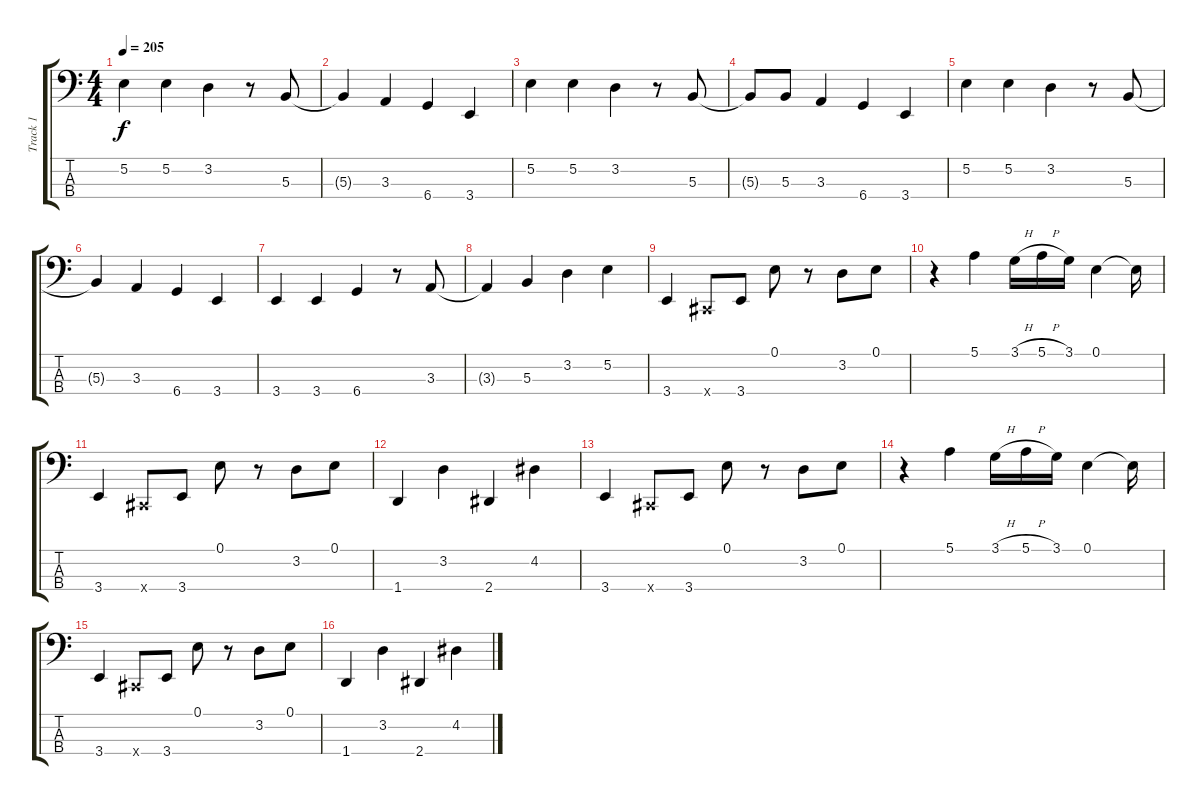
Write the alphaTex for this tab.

\track ("Track 1" "Track 1") {instrument slapbass1}
\staff {score tabs}
\tuning (E2 B1 Gb1 Db1) {hide}
\ts (4 4)
\tempo 205
\clef f4
\ks c
5.2.4{dy f} 5.2.4 3.2.4 r.8 5.3.8 |
5.3{t}.4 3.3.4 6.4.4 3.4.4 |
5.2.4 5.2.4 3.2.4 r.8 5.3.8 |
5.3{t}.8 5.3.8 3.3.4 6.4.4 3.4.4 |
5.2.4 5.2.4 3.2.4 r.8 5.3.8 |
5.3{t}.4 3.3.4 6.4.4 3.4.4 |
3.4.4 3.4.4 6.4.4 r.8 3.3.8 |
3.3{t}.4 5.3.4 3.2.4 5.2.4 |
3.4.4 0.4{x}.8 3.4.8 0.1.8 r.8 3.2.8 0.1.8 |
r.4 5.1.4 3.1{h}.16 5.1{h}.16 3.1.16 0.1.4 0.1{t}.16 |
3.4.4 0.4{x}.8 3.4.8 0.1.8 r.8 3.2.8 0.1.8 |
1.4.4 3.2.4 2.4.4 4.2.4 |
3.4.4 0.4{x}.8 3.4.8 0.1.8 r.8 3.2.8 0.1.8 |
r.4 5.1.4 3.1{h}.16 5.1{h}.16 3.1.16 0.1.4 0.1{t}.16 |
3.4.4 0.4{x}.8 3.4.8 0.1.8 r.8 3.2.8 0.1.8 |
1.4.4 3.2.4 2.4.4 4.2.4
